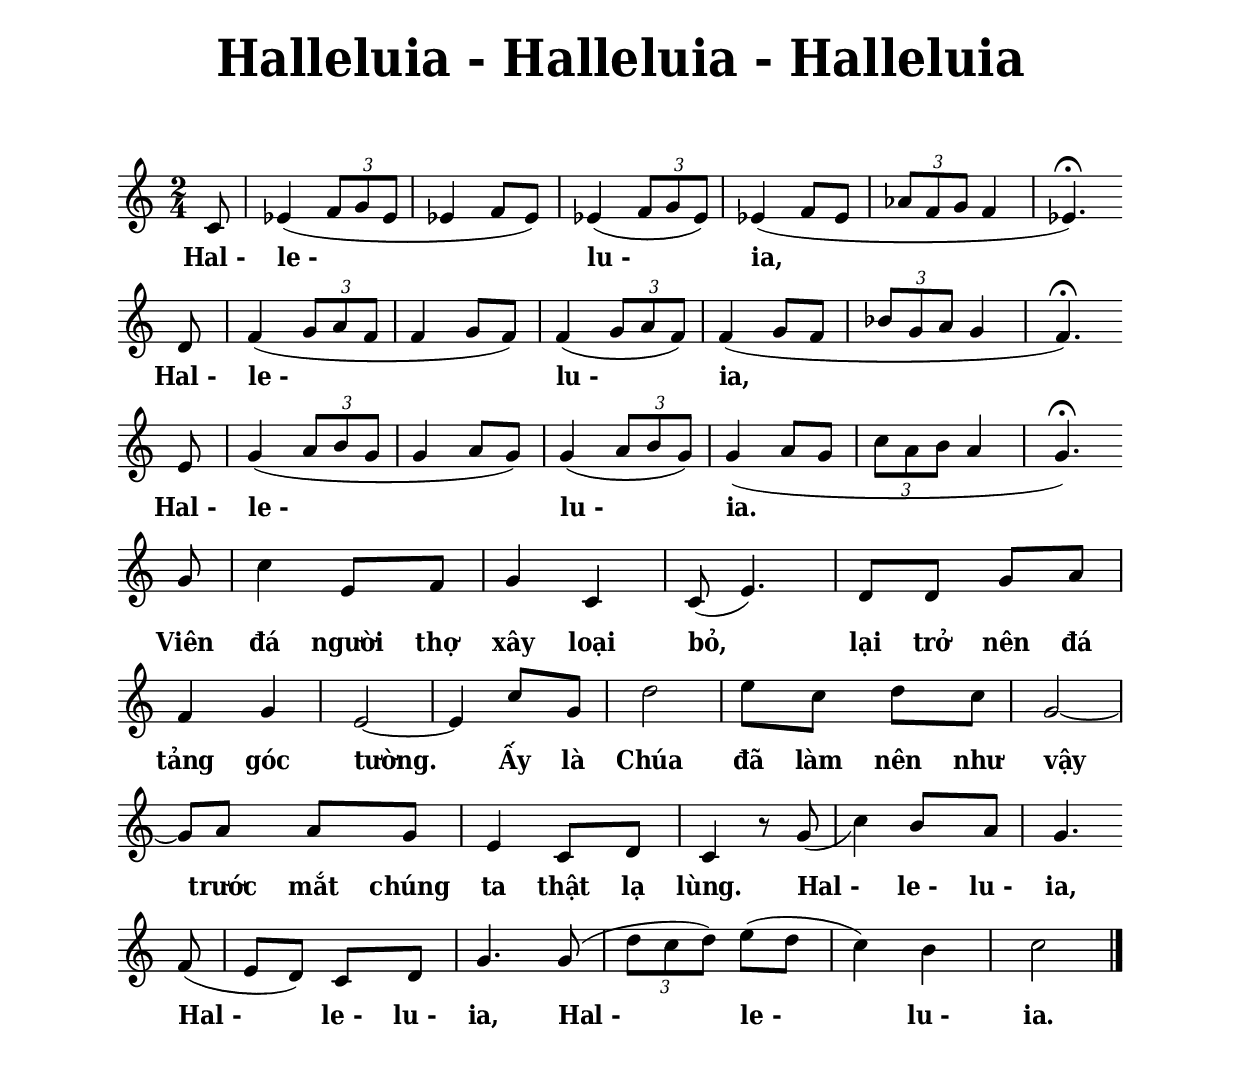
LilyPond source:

% Cài đặt chung
\version "2.20.0"
\include "english.ly"

\header {
  title = \markup { \fontsize #3 "Halleluia - Halleluia - Halleluia" }
  composer = " "
  arranger = " "
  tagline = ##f
}

% Nhạc điệp khúc
nhacDiepKhuc = \relative c' {
  \partial 8 c8 |
  ef4 _(\tuplet 3/2 { f8 [g ef] } |
  ef4 f8 [ef]) |
  ef4 _(\tuplet 3/2 { f8 [g ef] }) |
  ef4 _(f8 [ef] |
  \tuplet 3/2 { af8 [f g] } f4 |
  ef4. \fermata) \bar "" \break
  
  d8 |
  f4 _(\tuplet 3/2 { g8 [a f] } |
  f4 g8 [f]) |
  f4 _(\tuplet 3/2 { g8 [a f] }) |
  f4 _(g8 [f] |
  \tuplet 3/2 { bf8 [g a] } g4 |
  f4. \fermata) \bar "" \break
  
  e8 |
  g4 _(\tuplet 3/2 { a8 [b g] } |
  g4 a8 [g]) |
  g4 _(\tuplet 3/2 { a8 [b g] }) |
  g4 _(a8 [g] \tuplet 3/2 { c8 [a b] } a4 |
  g4. \fermata ) \bar "" \break
  
  g8 |
  c4 e,8 [f] |
  g4 c, |
  c8 (e4.) |
  d8 [d] g [a] |
  f4 g |
  e2 ~ |
  e4 c'8 [g] |
  d'2 |
  e8 [c] d [c] |
  g2 ~ |
  g8 a a g |
  e4 c8 [d] |
  c4 r8 g' _( |
  c4) b8 [a] |
  g4. \break
  f8 _( |
  [e d]) c d |
  g4. g8 ( |
  \tuplet 3/2 { d'8 [c d] }) e8 ([d] |
  c4) b |
  c2 \bar "|."
}


% Lời điệp khúc
loiDiepKhuc = \lyricmode {
  "Hal -" "le -" "lu -" ia,
  "Hal -" "le -" "lu -" ia,
  "Hal -" "le -" "lu -" ia.
  Viên đá người thợ xây loại bỏ,
  lại trở nên đá tảng góc tường.
  Ấy là Chúa đã làm nên như vậy
  trước mắt chúng ta thật lạ lùng.
  "Hal -" "le -" "lu -" ia,
  "Hal -" "le -" "lu -" ia,
  "Hal -" "le -" "lu -" ia.
}

% Dàn trang
global = {
  \key c \major
  \time 2/4
}

\paper {
  #(set-paper-size "a4")
  top-margin = 20\mm
  bottom-margin = 15\mm
  left-margin = 20\mm
  right-margin = 20\mm
  indent = #0
  #(define fonts
	 (make-pango-font-tree "DejaVu Serif Condensed"
	 		       "DejaVu Serif Condensed"
			       "DejaVu Serif Condensed"
			       (/ 20 20)))
}

\score {
  \new ChoirStaff <<
    \new Staff <<
      \new Voice = "sopranos" {
        \global \stemNeutral \nhacDiepKhuc
      }
    >>
    \new Lyrics \with {
          \override VerticalAxisGroup.
            nonstaff-relatedstaff-spacing.padding = #1.2
          \override VerticalAxisGroup.
            nonstaff-unrelatedstaff-spacing.padding = #1
        }
        \lyricsto sopranos \loiDiepKhuc
  >>
  \layout {
    \override Lyrics.LyricText.font-series = #'bold
    %\override Lyrics.LyricText.font-size = #+1
    \override Lyrics.LyricSpace.minimum-distance = #3.0
    \override Score.BarNumber.break-visibility = ##(#f #f #f)
    \override Score.SpacingSpanner.uniform-stretching = ##t
    \set Score.barAlways = ##t
    \set Score.defaultBarType = ""
  }
}
